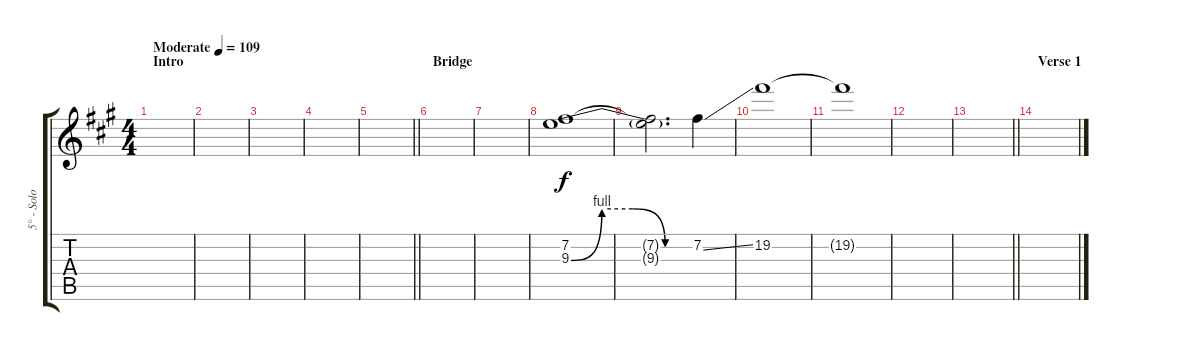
\track ("5° - Solo guitar" "5° - Solo ") {instrument distortionguitar}
\staff {score tabs}
\tuning (E4 B3 G3 D3 A2 E2) {hide}
\ts (4 4)
\section ("" "Intro")
\tempo (109 "Moderate")
\clef g2
\ks f#minor
|
|
|
|
\barLineRight lightlight
|
\section ("" "Bridge")
|
|
(7.2 9.3{be (custom 0 0 15 4 30 4 46 0 60 0)}).1 |
(7.2{t} 9.3{t}).2{d} 7.2{ss}.4 |
19.2.1 |
19.2{t}.1 |
|
\barLineRight lightlight
|
\section ("" "Verse 1")
